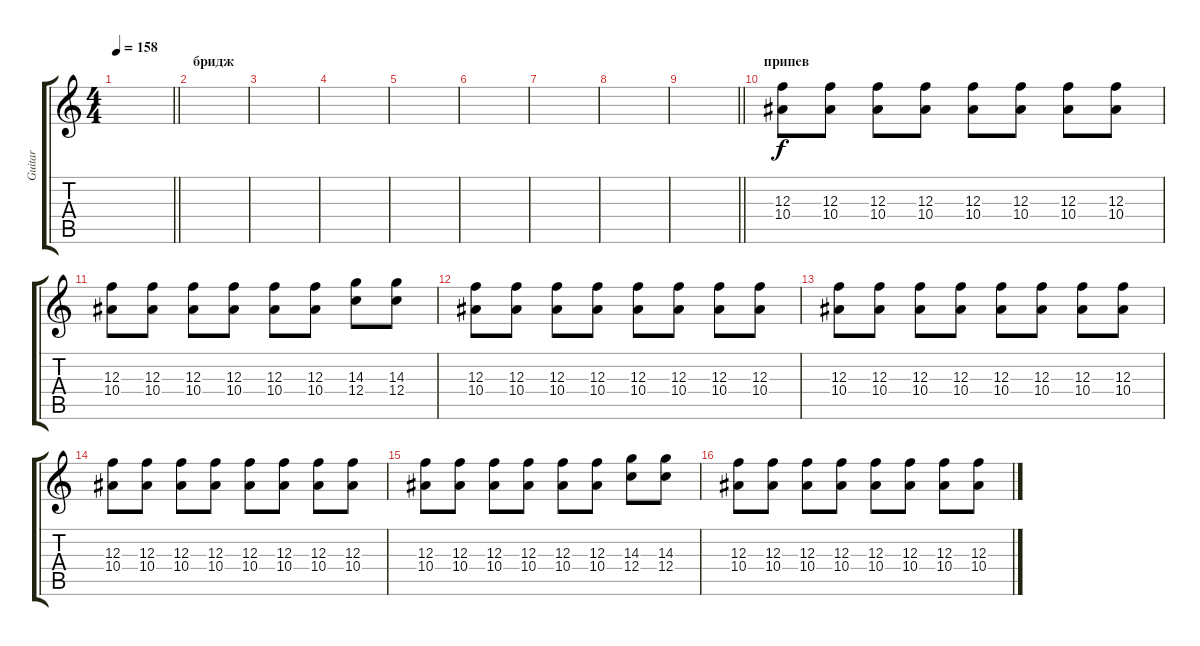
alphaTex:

\track ("Guitar" "Guitar") {instrument distortionguitar}
\staff {score tabs}
\tuning (D4 A3 F3 C3 G2 C2) {hide}
\ts (4 4)
\tempo 158
\clef g2
\barLineRight lightlight
\ks c
|
\section ("" "бридж")
|
|
|
|
|
|
|
\barLineRight lightlight
|
\section ("" "припев")
(12.3 10.4).8 (12.3 10.4).8 (12.3 10.4).8 (12.3 10.4).8 (12.3 10.4).8 (12.3 10.4).8 (12.3 10.4).8 (12.3 10.4).8 |
(12.3 10.4).8 (12.3 10.4).8 (12.3 10.4).8 (12.3 10.4).8 (12.3 10.4).8 (12.3 10.4).8 (14.3 12.4).8 (14.3 12.4).8 |
(12.3 10.4).8 (12.3 10.4).8 (12.3 10.4).8 (12.3 10.4).8 (12.3 10.4).8 (12.3 10.4).8 (12.3 10.4).8 (12.3 10.4).8 |
(12.3 10.4).8 (12.3 10.4).8 (12.3 10.4).8 (12.3 10.4).8 (12.3 10.4).8 (12.3 10.4).8 (12.3 10.4).8 (12.3 10.4).8 |
(12.3 10.4).8 (12.3 10.4).8 (12.3 10.4).8 (12.3 10.4).8 (12.3 10.4).8 (12.3 10.4).8 (12.3 10.4).8 (12.3 10.4).8 |
(12.3 10.4).8 (12.3 10.4).8 (12.3 10.4).8 (12.3 10.4).8 (12.3 10.4).8 (12.3 10.4).8 (14.3 12.4).8 (14.3 12.4).8 |
(12.3 10.4).8 (12.3 10.4).8 (12.3 10.4).8 (12.3 10.4).8 (12.3 10.4).8 (12.3 10.4).8 (12.3 10.4).8 (12.3 10.4).8
